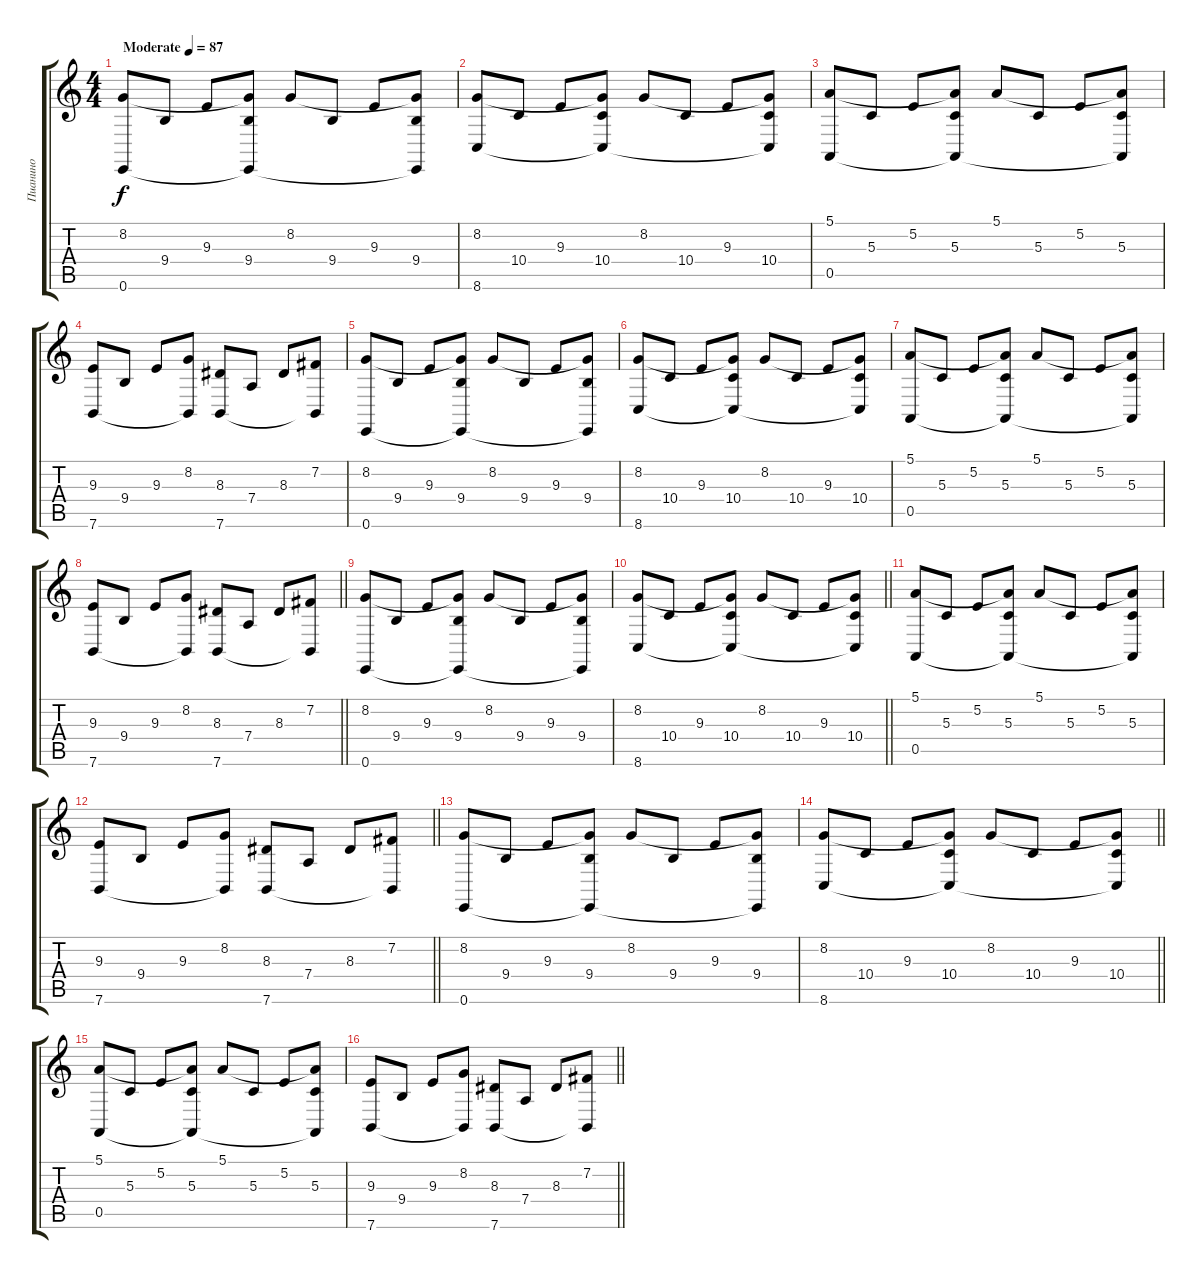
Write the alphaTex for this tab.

\track ("Пианино" "Пианино") {instrument acousticgrandpiano}
\staff {score tabs}
\tuning (E4 B3 G3 D3 A2 E2) {hide}
\ts (4 4)
\tempo (87 "Moderate")
\clef g2
\ks c
(8.2 0.6).8{dy f instrument acousticgrandpiano} 9.4.8 9.3.8 (8.2{t} 9.4 0.6{t}).8 8.2.8 9.4.8 9.3.8 (8.2{t} 9.4 0.6{t}).8 |
(8.2 8.6).8 10.4.8 9.3.8 (8.2{t} 10.4 8.6{t}).8 8.2.8 10.4.8 9.3.8 (8.2{t} 10.4 8.6{t}).8 |
(5.1 0.5).8 5.3.8 5.2.8 (5.1{t} 5.3 0.5{t}).8 5.1.8 5.3.8 5.2.8 (5.1{t} 5.3 0.5{t}).8 |
(9.3 7.6).8 9.4.8 9.3.8 (8.2 7.6{t}).8 (8.3 7.6).8 7.4.8 8.3.8 (7.2 7.6{t}).8 |
(8.2 0.6).8 9.4.8 9.3.8 (8.2{t} 9.4 0.6{t}).8 8.2.8 9.4.8 9.3.8 (8.2{t} 9.4 0.6{t}).8 |
(8.2 8.6).8 10.4.8 9.3.8 (8.2{t} 10.4 8.6{t}).8 8.2.8 10.4.8 9.3.8 (8.2{t} 10.4 8.6{t}).8 |
(5.1 0.5).8 5.3.8 5.2.8 (5.1{t} 5.3 0.5{t}).8 5.1.8 5.3.8 5.2.8 (5.1{t} 5.3 0.5{t}).8 |
\barLineRight lightlight
(9.3 7.6).8 9.4.8 9.3.8 (8.2 7.6{t}).8 (8.3 7.6).8 7.4.8 8.3.8 (7.2 7.6{t}).8 |
(8.2 0.6).8 9.4.8 9.3.8 (8.2{t} 9.4 0.6{t}).8 8.2.8 9.4.8 9.3.8 (8.2{t} 9.4 0.6{t}).8 |
\barLineRight lightlight
(8.2 8.6).8 10.4.8 9.3.8 (8.2{t} 10.4 8.6{t}).8 8.2.8 10.4.8 9.3.8 (8.2{t} 10.4 8.6{t}).8 |
(5.1 0.5).8 5.3.8 5.2.8 (5.1{t} 5.3 0.5{t}).8 5.1.8 5.3.8 5.2.8 (5.1{t} 5.3 0.5{t}).8 |
\barLineRight lightlight
(9.3 7.6).8 9.4.8 9.3.8 (8.2 7.6{t}).8 (8.3 7.6).8 7.4.8 8.3.8 (7.2 7.6{t}).8 |
(8.2 0.6).8 9.4.8 9.3.8 (8.2{t} 9.4 0.6{t}).8 8.2.8 9.4.8 9.3.8 (8.2{t} 9.4 0.6{t}).8 |
\barLineRight lightlight
(8.2 8.6).8 10.4.8 9.3.8 (8.2{t} 10.4 8.6{t}).8 8.2.8 10.4.8 9.3.8 (8.2{t} 10.4 8.6{t}).8 |
(5.1 0.5).8 5.3.8 5.2.8 (5.1{t} 5.3 0.5{t}).8 5.1.8 5.3.8 5.2.8 (5.1{t} 5.3 0.5{t}).8 |
\barLineRight lightlight
(9.3 7.6).8 9.4.8 9.3.8 (8.2 7.6{t}).8 (8.3 7.6).8 7.4.8 8.3.8 (7.2 7.6{t}).8
